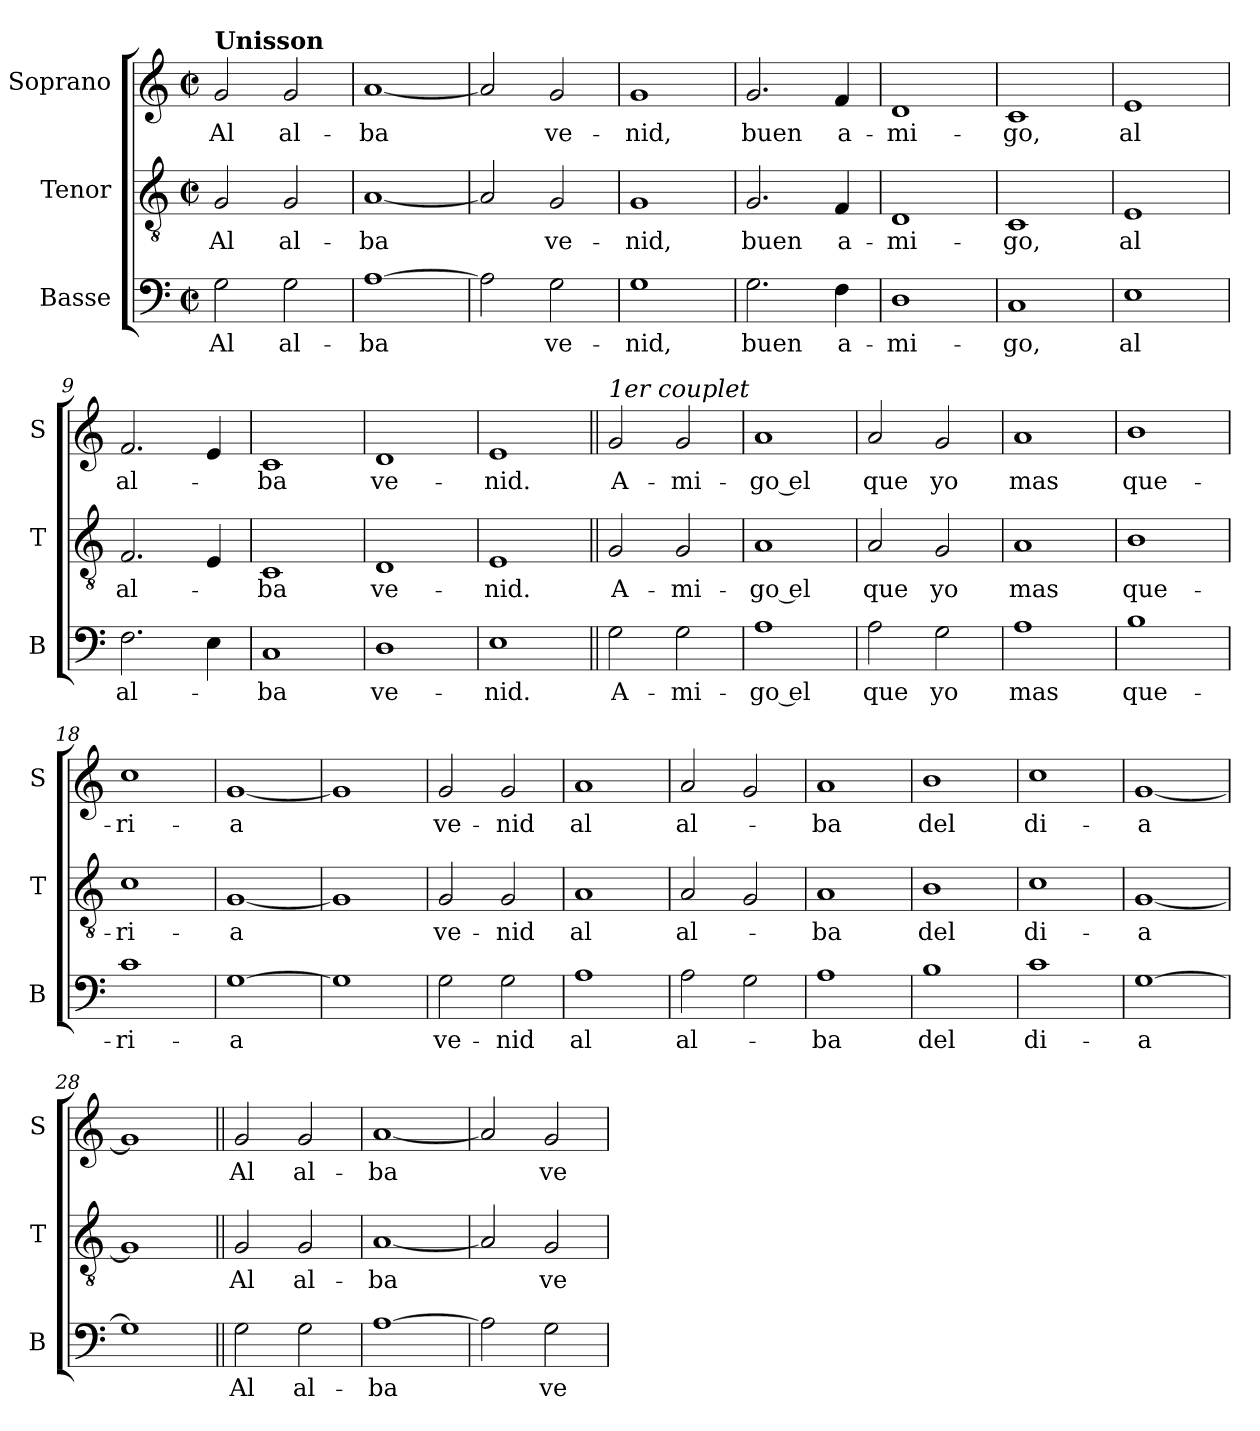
**kern	**text	**kern	**text	**kern	**text
*part3	*part3	*part2	*part2	*part1	*part1
*staff3	*staff3	*staff2	*staff2	*staff1	*staff1
*I"Basse	*	*I"Tenor	*	*I"Soprano	*
*I'B	*	*I'T	*	*I'S	*
*clefF4	*	*clefGv2	*	*clefG2	*
*k[]	*	*k[]	*	*k[]	*
*M4/4	*	*M4/4	*	*M4/4	*
*met(c|)	*	*met(c|)	*	*met(c|)	*
*MM240	*	*MM240	*	*MM240	*
=1	=1	=1	=1	=1	=1
!	!	!	!	!LO:TX:a:B:t=Unisson	!
!	!LO:LY:b	!	!LO:LY:b	!	!LO:LY:b
2G\	Al	2G/	Al	2g/	Al
!	!LO:LY:b	!	!LO:LY:b	!	!LO:LY:b
2G\	al-	2G/	al-	2g/	al-
=2	=2	=2	=2	=2	=2
!	!LO:LY:b	!	!LO:LY:b	!	!LO:LY:b
[1A	-ba	[1A	-ba	[1a	-ba
=3	=3	=3	=3	=3	=3
2A\]	.	2A/]	.	2a/]	.
!	!LO:LY:b	!	!LO:LY:b	!	!LO:LY:b
2G\	ve-	2G/	ve-	2g/	ve-
=4	=4	=4	=4	=4	=4
!	!LO:LY:b	!	!LO:LY:b	!	!LO:LY:b
1G	-nid,	1G	-nid,	1g	-nid,
=5	=5	=5	=5	=5	=5
!	!LO:LY:b	!	!LO:LY:b	!	!LO:LY:b
2.G\	buen	2.G/	buen	2.g/	buen
!	!LO:LY:b	!	!LO:LY:b	!	!LO:LY:b
4F\	a-	4F/	a-	4f/	a-
=6	=6	=6	=6	=6	=6
!	!LO:LY:b	!	!LO:LY:b	!	!LO:LY:b
1D	-mi-	1D	-mi-	1d	-mi-
=7	=7	=7	=7	=7	=7
!	!LO:LY:b	!	!LO:LY:b	!	!LO:LY:b
1C	-go,	1C	-go,	1c	-go,
=8	=8	=8	=8	=8	=8
!	!LO:LY:b	!	!LO:LY:b	!	!LO:LY:b
1E	al	1E	al	1e	al
=9	=9	=9	=9	=9	=9
!	!LO:LY:b	!	!LO:LY:b	!	!LO:LY:b
2.F\	al-	2.F/	al-	2.f/	al-
4E\	.	4E/	.	4e/	.
=10	=10	=10	=10	=10	=10
!	!LO:LY:b	!	!LO:LY:b	!	!LO:LY:b
1C	-ba	1C	-ba	1c	-ba
=11	=11	=11	=11	=11	=11
!	!LO:LY:b	!	!LO:LY:b	!	!LO:LY:b
1D	ve-	1D	ve-	1d	ve-
=12	=12	=12	=12	=12	=12
!	!LO:LY:b	!	!LO:LY:b	!	!LO:LY:b
1E	-nid.	1E	-nid.	1e	-nid.
=13||	=13||	=13||	=13||	=13||	=13||
!	!	!	!	!LO:TX:a:i:t=1er couplet	!
!	!LO:LY:b	!	!LO:LY:b	!	!LO:LY:b
2G\	A-	2G/	A-	2g/	A-
!	!LO:LY:b	!	!LO:LY:b	!	!LO:LY:b
2G\	-mi-	2G/	-mi-	2g/	-mi-
=14	=14	=14	=14	=14	=14
!	!LO:LY:b	!	!LO:LY:b	!	!LO:LY:b
1A	-go el	1A	-go el	1a	-go el
=15	=15	=15	=15	=15	=15
!	!LO:LY:b	!	!LO:LY:b	!	!LO:LY:b
2A\	que	2A/	que	2a/	que
!	!LO:LY:b	!	!LO:LY:b	!	!LO:LY:b
2G\	yo	2G/	yo	2g/	yo
!!LO:LB:g=z
=16	=16	=16	=16	=16	=16
!	!LO:LY:b	!	!LO:LY:b	!	!LO:LY:b
1A	mas	1A	mas	1a	mas
=17	=17	=17	=17	=17	=17
!	!LO:LY:b	!	!LO:LY:b	!	!LO:LY:b
1B	que-	1B	que-	1b	que-
=18	=18	=18	=18	=18	=18
!	!LO:LY:b	!	!LO:LY:b	!	!LO:LY:b
1c	-ri-	1c	-ri-	1cc	-ri-
=19	=19	=19	=19	=19	=19
!	!LO:LY:b	!	!LO:LY:b	!	!LO:LY:b
[1G	-a	[1G	-a	[1g	-a
=20	=20	=20	=20	=20	=20
1G]	.	1G]	.	1g]	.
=21	=21	=21	=21	=21	=21
!	!LO:LY:b	!	!LO:LY:b	!	!LO:LY:b
2G\	ve-	2G/	ve-	2g/	ve-
!	!LO:LY:b	!	!LO:LY:b	!	!LO:LY:b
2G\	-nid	2G/	-nid	2g/	-nid
=22	=22	=22	=22	=22	=22
!	!LO:LY:b	!	!LO:LY:b	!	!LO:LY:b
1A	al	1A	al	1a	al
=23	=23	=23	=23	=23	=23
!	!LO:LY:b	!	!LO:LY:b	!	!LO:LY:b
2A\	al-	2A/	al-	2a/	al-
2G\	.	2G/	.	2g/	.
=24	=24	=24	=24	=24	=24
!	!LO:LY:b	!	!LO:LY:b	!	!LO:LY:b
1A	-ba	1A	-ba	1a	-ba
=25	=25	=25	=25	=25	=25
!	!LO:LY:b	!	!LO:LY:b	!	!LO:LY:b
1B	del	1B	del	1b	del
=26	=26	=26	=26	=26	=26
!	!LO:LY:b	!	!LO:LY:b	!	!LO:LY:b
1c	di-	1c	di-	1cc	di-
=27	=27	=27	=27	=27	=27
!	!LO:LY:b	!	!LO:LY:b	!	!LO:LY:b
[1G	-a	[1G	-a	[1g	-a
=28	=28	=28	=28	=28	=28
1G]	.	1G]	.	1g]	.
=29||	=29||	=29||	=29||	=29||	=29||
!	!LO:LY:b	!	!LO:LY:b	!	!LO:LY:b
2G\	Al	2G/	Al	2g/	Al
!	!LO:LY:b	!	!LO:LY:b	!	!LO:LY:b
2G\	al-	2G/	al-	2g/	al-
=30	=30	=30	=30	=30	=30
!	!LO:LY:b	!	!LO:LY:b	!	!LO:LY:b
[1A	-ba	[1A	-ba	[1a	-ba
=31	=31	=31	=31	=31	=31
2A\]	.	2A/]	.	2a/]	.
!	!LO:LY:b	!	!LO:LY:b	!	!LO:LY:b
2G\	ve-	2G/	ve-	2g/	ve-
=	=	=	=	=	=
*-	*-	*-	*-	*-	*-
